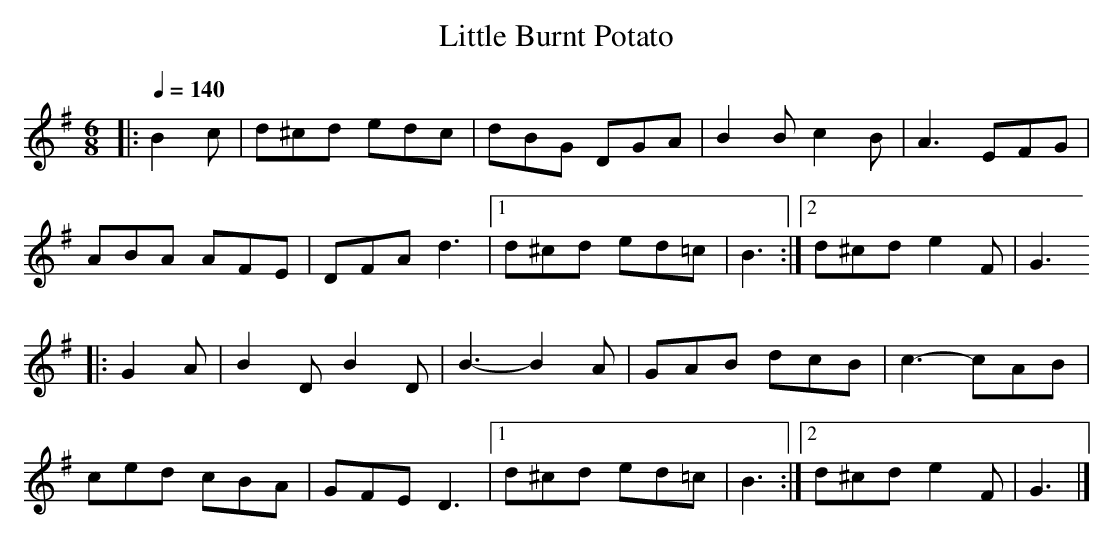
X:1
T: Little Burnt Potato
M:6/8
L:1/8
K:G
|:[Q:1/4=140]B2c|d^cd edc|dBG DGA|B2B c2B|A3EFG|
ABA AFE|DFA d3|[1d^cd ed=c|B3:|[2d^cd e2F|G3
|:G2A|B2D B2D|B3-B2A|GAB dcB|c3-cAB|
ced cBA|GFE D3|[1d^cd ed=c|B3:|[2d^cd e2F|G3|]
